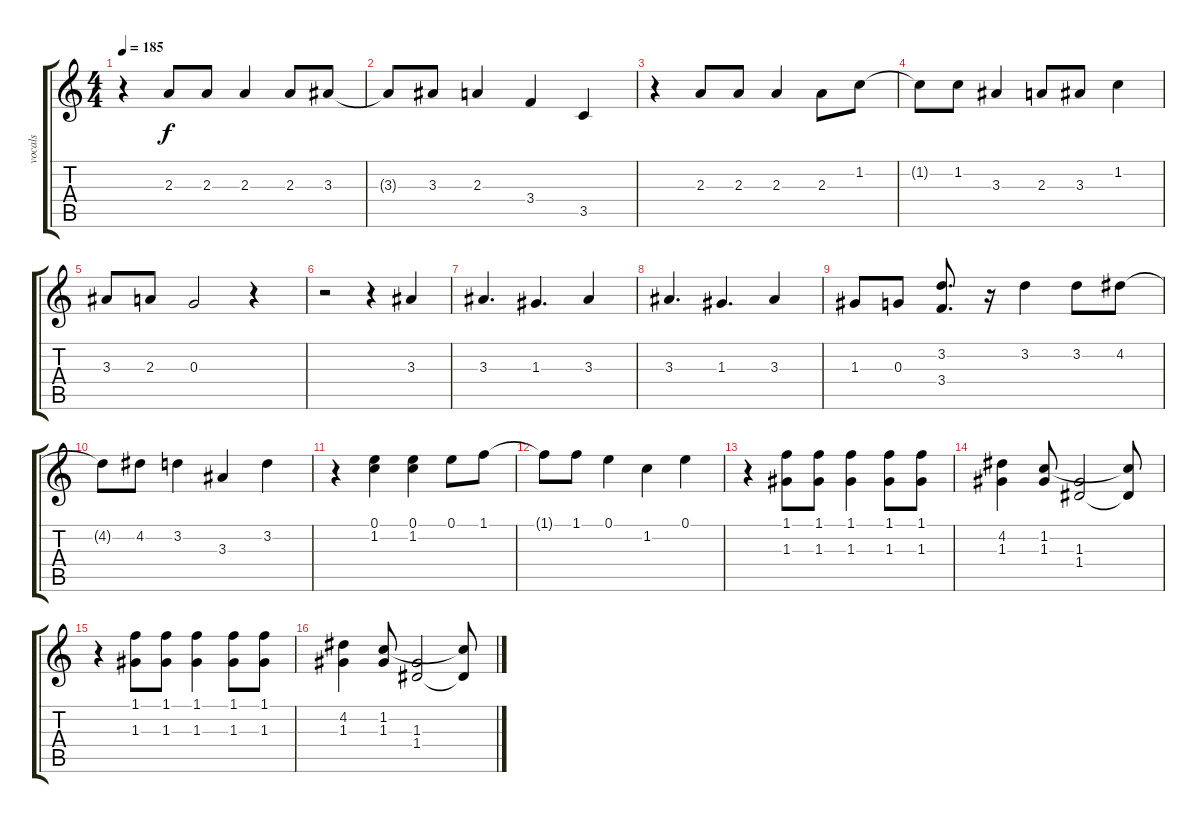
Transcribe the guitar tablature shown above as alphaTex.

\track ("vocals" "vocals") {instrument distortionguitar}
\staff {score tabs}
\tuning (E4 B3 G3 D3 A2 E2) {hide}
\ts (4 4)
\tempo 185
\clef g2
\ks c
r.4{dy f} 2.3.8 2.3.8 2.3.4 2.3.8 3.3.8 |
3.3{t}.8 3.3.8 2.3.4 3.4.4 3.5.4 |
r.4 2.3.8 2.3.8 2.3.4 2.3.8 1.2.8 |
1.2{t}.8 1.2.8 3.3.4 2.3.8 3.3.8 1.2.4 |
3.3.8 2.3.8 0.3.2 r.4 |
r.2 r.4 3.3.4 |
3.3.4{d} 1.3.4{d} 3.3.4 |
3.3.4{d} 1.3.4{d} 3.3.4 |
1.3.8 0.3.8 (3.2 3.4).8{d} r.16 3.2.4 3.2.8 4.2.8 |
4.2{t}.8 4.2.8 3.2.4 3.3.4 3.2.4 |
r.4 (0.1 1.2).4 (0.1 1.2).4 0.1.8 1.1.8 |
1.1{t}.8 1.1.8 0.1.4 1.2.4 0.1.4 |
r.4 (1.1 1.3).8 (1.1 1.3).8 (1.1 1.3).4 (1.1 1.3).8 (1.1 1.3).8 |
(4.2 1.3).4 (1.2 1.3).8 (1.3 1.4).2 (1.2{t} 1.4{t}).8 |
r.4 (1.1 1.3).8 (1.1 1.3).8 (1.1 1.3).4 (1.1 1.3).8 (1.1 1.3).8 |
(4.2 1.3).4 (1.2 1.3).8 (1.3 1.4).2 (1.2{t} 1.4{t}).8
